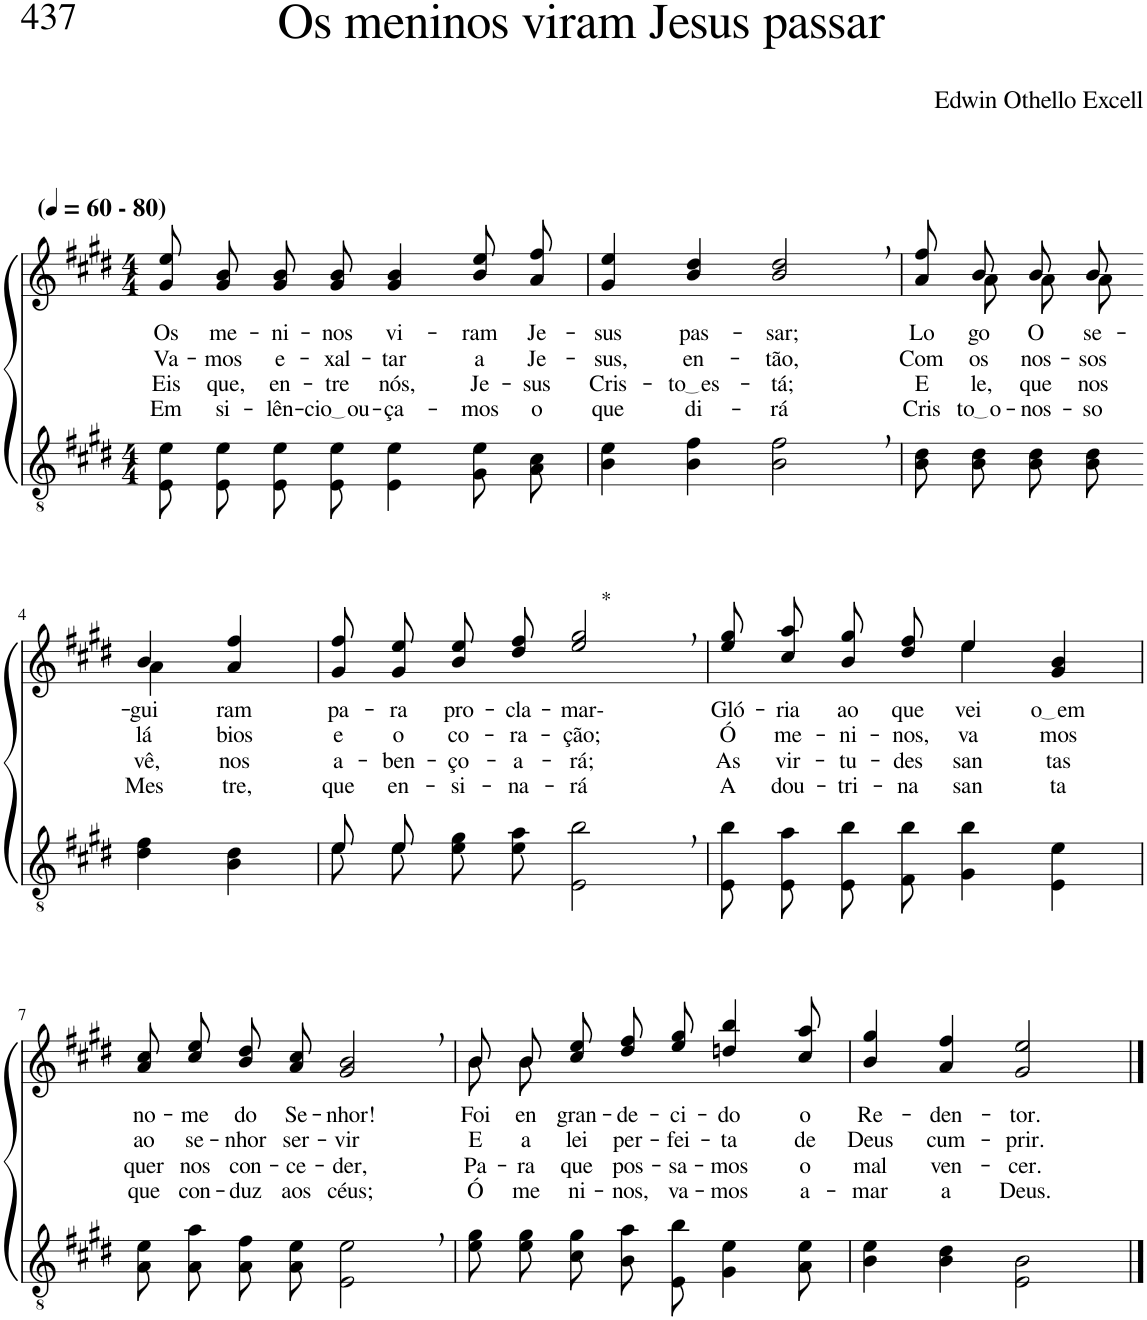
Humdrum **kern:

**kern	**kern	**text	**text	**text	**text
*part2	*part1	*part1	*part1	*part1	*part1
*staff2	*staff1	*staff1	*staff1	*staff1	*staff1
*I"Parte III e IV	*I"Parte I e II	*	*	*	*
*clefGv2	*clefG2	*	*	*	*
*Trd5c9	*Trd5c9	*	*	*	*
*k[f#c#g#d#]	*k[f#c#g#d#]	*	*	*	*
*M4/4	*M4/4	*	*	*	*
*MM60	*MM60	*	*	*	*
=1	=1	=1	=1	=1	=1
!	!LO:TX:a:B:t=(	!	!	!	!
!	!LO:TX:a:B:t=- 80)	!	!	!	!
!	!	!LO:LY:b	!LO:LY:b	!LO:LY:b	!LO:LY:b
8E/ 8e/L	8g#/ 8ee/L	Os	Va-	Eis	Em
!	!	!LO:LY:b	!LO:LY:b	!LO:LY:b	!LO:LY:b
8E/ 8e/J	8g#/ 8b/J	me-	-mos	que,	si-
!	!	!LO:LY:b	!LO:LY:b	!LO:LY:b	!LO:LY:b
8E/ 8e/L	8g#/ 8b/L	-ni-	e-	en-	-lên-
!	!	!LO:LY:b	!LO:LY:b	!LO:LY:b	!LO:LY:b
8E/ 8e/J	8g#/ 8b/J	-nos	-xal-	-tre	cio ou
!	!	!LO:LY:b	!LO:LY:b	!LO:LY:b	!LO:LY:b
4E\ 4e\	4g#/ 4b/	vi-	-tar	nós,	-ça-
!	!	!LO:LY:b	!LO:LY:b	!LO:LY:b	!LO:LY:b
8G#/ 8e/L	8b\ 8ee\L	-ram	a	Je-	-mos
!	!	!LO:LY:b	!LO:LY:b	!LO:LY:b	!LO:LY:b
8A/ 8c#/J	8a\ 8ff#\J	Je-	Je-	-sus	o
=2	=2	=2	=2	=2	=2
!	!	!LO:LY:b	!LO:LY:b	!LO:LY:b	!LO:LY:b
4B\ 4e\	4g#/ 4ee/	-sus	-sus,	Cris-	que
!	!	!LO:LY:b	!LO:LY:b	!LO:LY:b	!LO:LY:b
4B\ 4f#\	4b/ 4dd#/	pas-	en-	to es	di-
!	!	!LO:LY:b	!LO:LY:b	!LO:LY:b	!LO:LY:b
2B\, 2f#\,	2b/, 2dd#/,	-sar;	-tão,	-tá;	-rá
=3	=3	=3	=3	=3	=3
!	!	!LO:LY:b	!LO:LY:b	!LO:LY:b	!LO:LY:b
*	*^	*	*	*	*
8B\ 8d#\L	8a/ 8ff#/L	8ryy	Lo-	Com	E-	Cris-
!	!	!	!LO:LY:b	!LO:LY:b	!LO:LY:b	!LO:LY:b
8B\ 8d#\J	8b/J	8a\	-go	os	-le,	to o
!	!	!	!LO:LY:b	!LO:LY:b	!LO:LY:b	!LO:LY:b
8B\ 8d#\L	8b/L	8a\L	O	nos-	que	-nos-
!	!	!	!LO:LY:b	!LO:LY:b	!LO:LY:b	!LO:LY:b
8B\ 8d#\J	8b/J	8a\J	se-	-sos	nos	-so
!!LO:LB:g=z	!!
=4-	=4-	=4-	=4-	=4-	=4-	=4-
!	!	!	!LO:LY:b	!LO:LY:b	!LO:LY:b	!LO:LY:b
4d#\ 4f#\	4b/	4a\	-gui-	lá-	vê,	Mes-
!	!	!	!LO:LY:b	!LO:LY:b	!LO:LY:b	!LO:LY:b
4B\ 4d#\	4a/ 4ff#/	4ryy	-ram	-bios	nos	-tre,
=5	=5	=5	=5	=5	=5	=5
*^	*	*	*	*	*	*
!	!	!	!	!LO:LY:b	!LO:LY:b	!LO:LY:b	!LO:LY:b
*	*	*v	*v	*	*	*	*
8e\L	8e\L	8g#\ 8ff#\L	pa-	e	a-	que
!	!	!	!LO:LY:b	!LO:LY:b	!LO:LY:b	!LO:LY:b
8e\J	8e\J	8g#\ 8ee\J	-ra	o	-ben-	en-
!	!	!	!LO:LY:b	!LO:LY:b	!LO:LY:b	!LO:LY:b
8e\ 8g#\L	2.ryy	8b\ 8ee\L	pro-	co-	-ço-	-si-
!	!	!	!LO:LY:b	!LO:LY:b	!LO:LY:b	!LO:LY:b
8e\ 8a\J	.	8dd#\ 8ff#\J	-cla-	-ra-	-a-	-na-
!	!	!LO:TX:a:t=*	!	!	!	!
!	!	!	!LO:LY:b	!LO:LY:b	!LO:LY:b	!LO:LY:b
2E\, 2b\,	.	2ee/, 2gg#/,	-mar--	-ção;	-rá;	-rá
*v	*v	*	*	*	*	*
=6	=6	=6	=6	=6	=6
*	*^	*	*	*	*
!	!	!	!LO:LY:b	!LO:LY:b	!LO:LY:b	!LO:LY:b
8E\ 8b\L	2ryy	8ee\ 8gg#\L	-Gló-	Ó	As	A
!	!	!	!LO:LY:b	!LO:LY:b	!LO:LY:b	!LO:LY:b
8E\ 8a\J	.	8cc#\ 8aa\J	-ria	me-	vir-	dou-
!	!	!	!LO:LY:b	!LO:LY:b	!LO:LY:b	!LO:LY:b
8E\ 8b\L	.	8b\ 8gg#\L	ao	-ni-	-tu-	-tri-
!	!	!	!LO:LY:b	!LO:LY:b	!LO:LY:b	!LO:LY:b
8F#\ 8b\J	.	8dd#\ 8ff#\J	que	-nos,	-des	-na
!	!	!	!LO:LY:b	!LO:LY:b	!LO:LY:b	!LO:LY:b
4G#\ 4b\	4ee\	4ee/	vei-	va-	san-	san-
!	!	!	!LO:LY:b	!LO:LY:b	!LO:LY:b	!LO:LY:b
4E\ 4e\	4ryy	4g#/ 4b/	o em	-mos	-tas	-ta
!!LO:LB:g=z
=7	=7	=7	=7	=7	=7	=7
!	!	!	!LO:LY:b	!LO:LY:b	!LO:LY:b	!LO:LY:b
*	*v	*v	*	*	*	*
8A\ 8e\L	8a\ 8cc#\L	no-	ao	quer	que
!	!	!LO:LY:b	!LO:LY:b	!LO:LY:b	!LO:LY:b
8A\ 8a\J	8cc#\ 8ee\J	-me	se-	nos	con-
!	!	!LO:LY:b	!LO:LY:b	!LO:LY:b	!LO:LY:b
8A\ 8f#\L	8b\ 8dd#\L	do	-nhor	con-	-duz
!	!	!LO:LY:b	!LO:LY:b	!LO:LY:b	!LO:LY:b
8A\ 8e\J	8a\ 8cc#\J	Se-	ser-	-ce-	aos
!	!	!LO:LY:b	!LO:LY:b	!LO:LY:b	!LO:LY:b
2E\, 2e\,	2g#/, 2b/,	-nhor!	-vir	-der,	céus;
=8	=8	=8	=8	=8	=8
*	*^	*	*	*	*
!	!	!	!LO:LY:b	!LO:LY:b	!LO:LY:b	!LO:LY:b
8e\ 8g#\L	8b/L	8b\L	Foi	E	Pa-	Ó
!	!	!	!LO:LY:b	!LO:LY:b	!LO:LY:b	!LO:LY:b
8e\ 8g#\J	8b/J	8b\J	en-	a	-ra	me-
!	!	!	!LO:LY:b	!LO:LY:b	!LO:LY:b	!LO:LY:b
8c#\ 8g#\L	8cc#\ 8ee\L	2.ryy	-gran-	lei	que	-ni-
!	!	!	!LO:LY:b	!LO:LY:b	!LO:LY:b	!LO:LY:b
8B\ 8a\J	8dd#\ 8ff#\J	.	-de-	per-	pos-	-nos,
!	!	!	!LO:LY:b	!LO:LY:b	!LO:LY:b	!LO:LY:b
8E\ 8b\	8ee/ 8gg#/	.	-ci-	-fei-	-sa-	va-
!	!	!	!LO:LY:b	!LO:LY:b	!LO:LY:b	!LO:LY:b
4G#\ 4e\	4ddn/ 4bb/	.	-do	-ta	-mos	-mos
!	!	!	!LO:LY:b	!LO:LY:b	!LO:LY:b	!LO:LY:b
8A\ 8e\	8cc#/ 8aa/	.	o	de	o	a-
*	*v	*v	*	*	*	*
=9	=9	=9	=9	=9	=9
!	!	!LO:LY:b	!LO:LY:b	!LO:LY:b	!LO:LY:b
4B\ 4e\	4b/ 4gg#/	Re-	Deus	mal	-mar
!	!	!LO:LY:b	!LO:LY:b	!LO:LY:b	!LO:LY:b
4B\ 4d#\	4a/ 4ff#/	-den-	cum-	ven-	a
!	!	!LO:LY:b	!LO:LY:b	!LO:LY:b	!LO:LY:b
2E\ 2B\	2g#/ 2ee/	-tor.	-prir.	-cer.	Deus.
==	==	==	==	==	==
*-	*-	*-	*-	*-	*-
